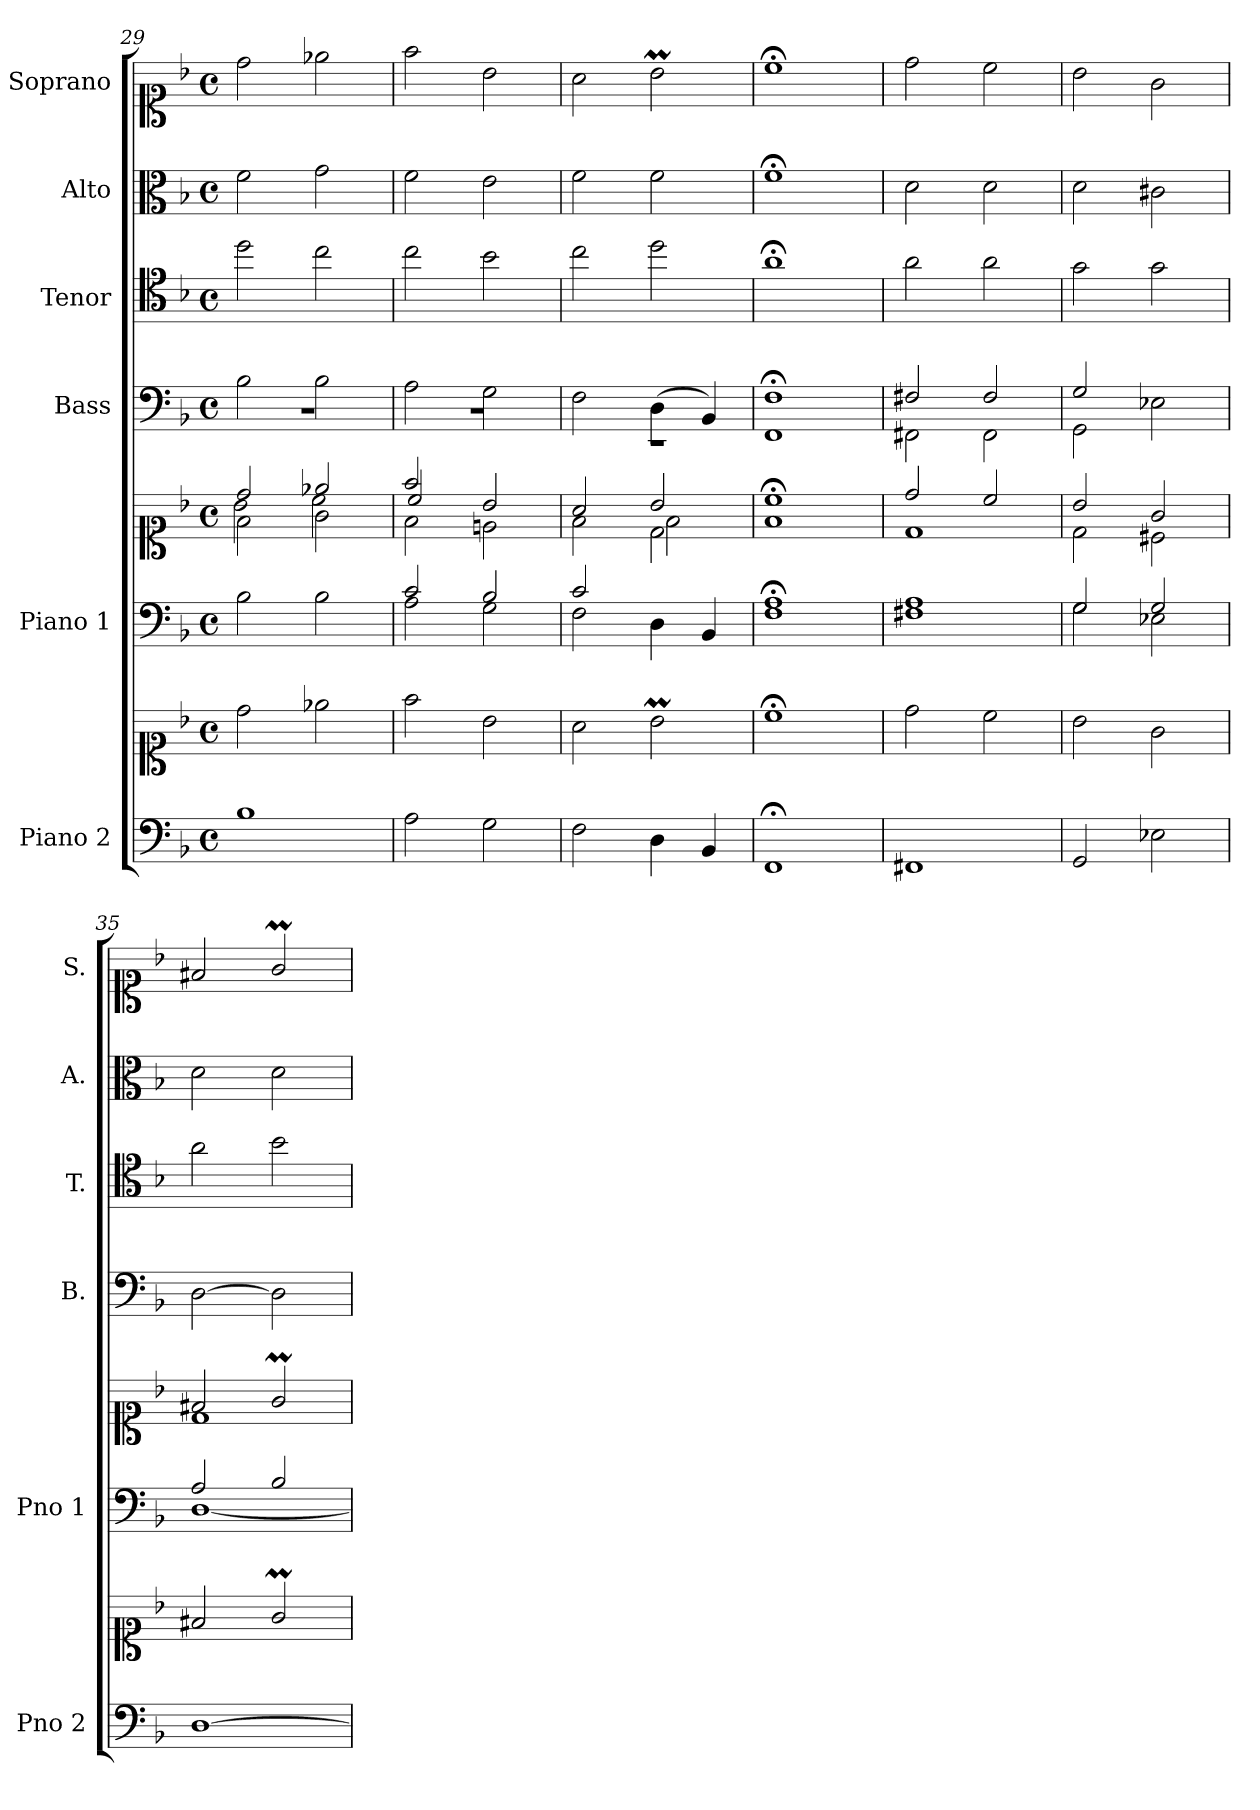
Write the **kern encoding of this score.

**kern	**kern	**kern	**kern	**kern	**kern	**kern	**kern
*part6	*part6	*part5	*part5	*part4	*part3	*part2	*part1
*staff8	*staff7	*staff6	*staff5	*staff4	*staff3	*staff2	*staff1
*I"Piano 2	*	*I"Piano 1	*	*I"Bass	*I"Tenor	*I"Alto	*I"Soprano
*I'Pno 2	*	*I'Pno 1	*	*I'B.	*I'T.	*I'A.	*I'S.
*clefF4	*clefC1	*clefF4	*clefC1	*clefF4	*clefC4	*clefC3	*clefC1
*	*	*	*	*	*ITrd7c12	*	*
*k[b-]	*k[b-]	*k[b-]	*k[b-]	*k[b-]	*k[b-]	*k[b-]	*k[b-]
*F:	*F:	*F:	*F:	*F:	*F:	*F:	*F:
*M4/4	*M4/4	*M4/4	*M4/4	*M4/4	*M4/4	*M4/4	*M4/4
*met(c)	*met(c)	*met(c)	*met(c)	*met(c)	*met(c)	*met(c)	*met(c)
=29	=29	=29	=29	=29	=29	=29	=29
*	*	*	*^	*^	*	*	*
*	*	*	*	*^	*	*	*	*	*
1B-\	2dd\	2B-\	2dd/	2f\	2b-\	2B-\	1r	2d\	2f\	2dd\
.	2ee-X\	2B-\	2ee-X/	2g\	2cc\	2B-\	.	2c\	2g\	2ee-X\
=30	=30	=30	=30	=30	=30	=30	=30	=30	=30	=30
*	*	*^	*	*	*	*	*	*	*	*
2A\	2ff\	2c/	2A\	2ff/	2f\	2cc/	2A\	1r	2c\	2f\	2ff\
2G\	2b-\	2B-/	2G\	2b-/	2en\	2ryy	2G\	.	2B-\	2e\	2b-\
=31	=31	=31	=31	=31	=31	=31	=31	=31	=31	=31	=31
2F\	2a\	2c/	2F\	2a/	2ryy	2f\	2F\	1r	2c\	2f\	2a\
4D\	2b-M\	2ryy	4D\	2b-/	2d\	2f\	(4D\	.	2d\	2f\	2b-M\
4BB-/	.	.	4BB-/	.	.	.	4BB-/)	.	.	.	.
*	*	*	*	*	*v	*v	*	*	*	*	*
=32	=32	=32	=32	=32	=32	=32	=32	=32	=32	=32
1FF;/	1cc;<\	1A;/	1F\	1cc;</	1f\	1F;</	1FF\	1A;<\	1f;<\	1cc;<\
=33	=33	=33	=33	=33	=33	=33	=33	=33	=33	=33
1FF#X/	2dd\	1A/	1F#X\	2dd/	1d\	2F#X/	2FF#X\	2A\	2d\	2dd\
.	2cc\	.	.	2cc/	.	2F#/	2FF#\	2A\	2d\	2cc\
=34	=34	=34	=34	=34	=34	=34	=34	=34	=34	=34
2GG/	2b-\	2G/	2G\	2b-/	2d\	2G/	2GG\	2G\	2d\	2b-\
2E-X\	2g\	2G/	2E-X\	2g/	2c#X\	2E-X\	2ryy	2G\	2c#X\	2g\
*	*	*	*	*	*	*v	*v	*	*	*
=35	=35	=35	=35	=35	=35	=35	=35	=35	=35
[>1D\	2f#X/	2A/	[<1D\	2f#X/	1d\	[>2D\	2A\	2d\	2f#X/
.	2gM/	2B-/	.	2gM/	.	2D\]	2B-\	2d\	2gM/
*	*	*v	*v	*	*	*	*	*	*
*	*	*	*v	*v	*	*	*	*
=	=	=	=	=	=	=	=
*-	*-	*-	*-	*-	*-	*-	*-
